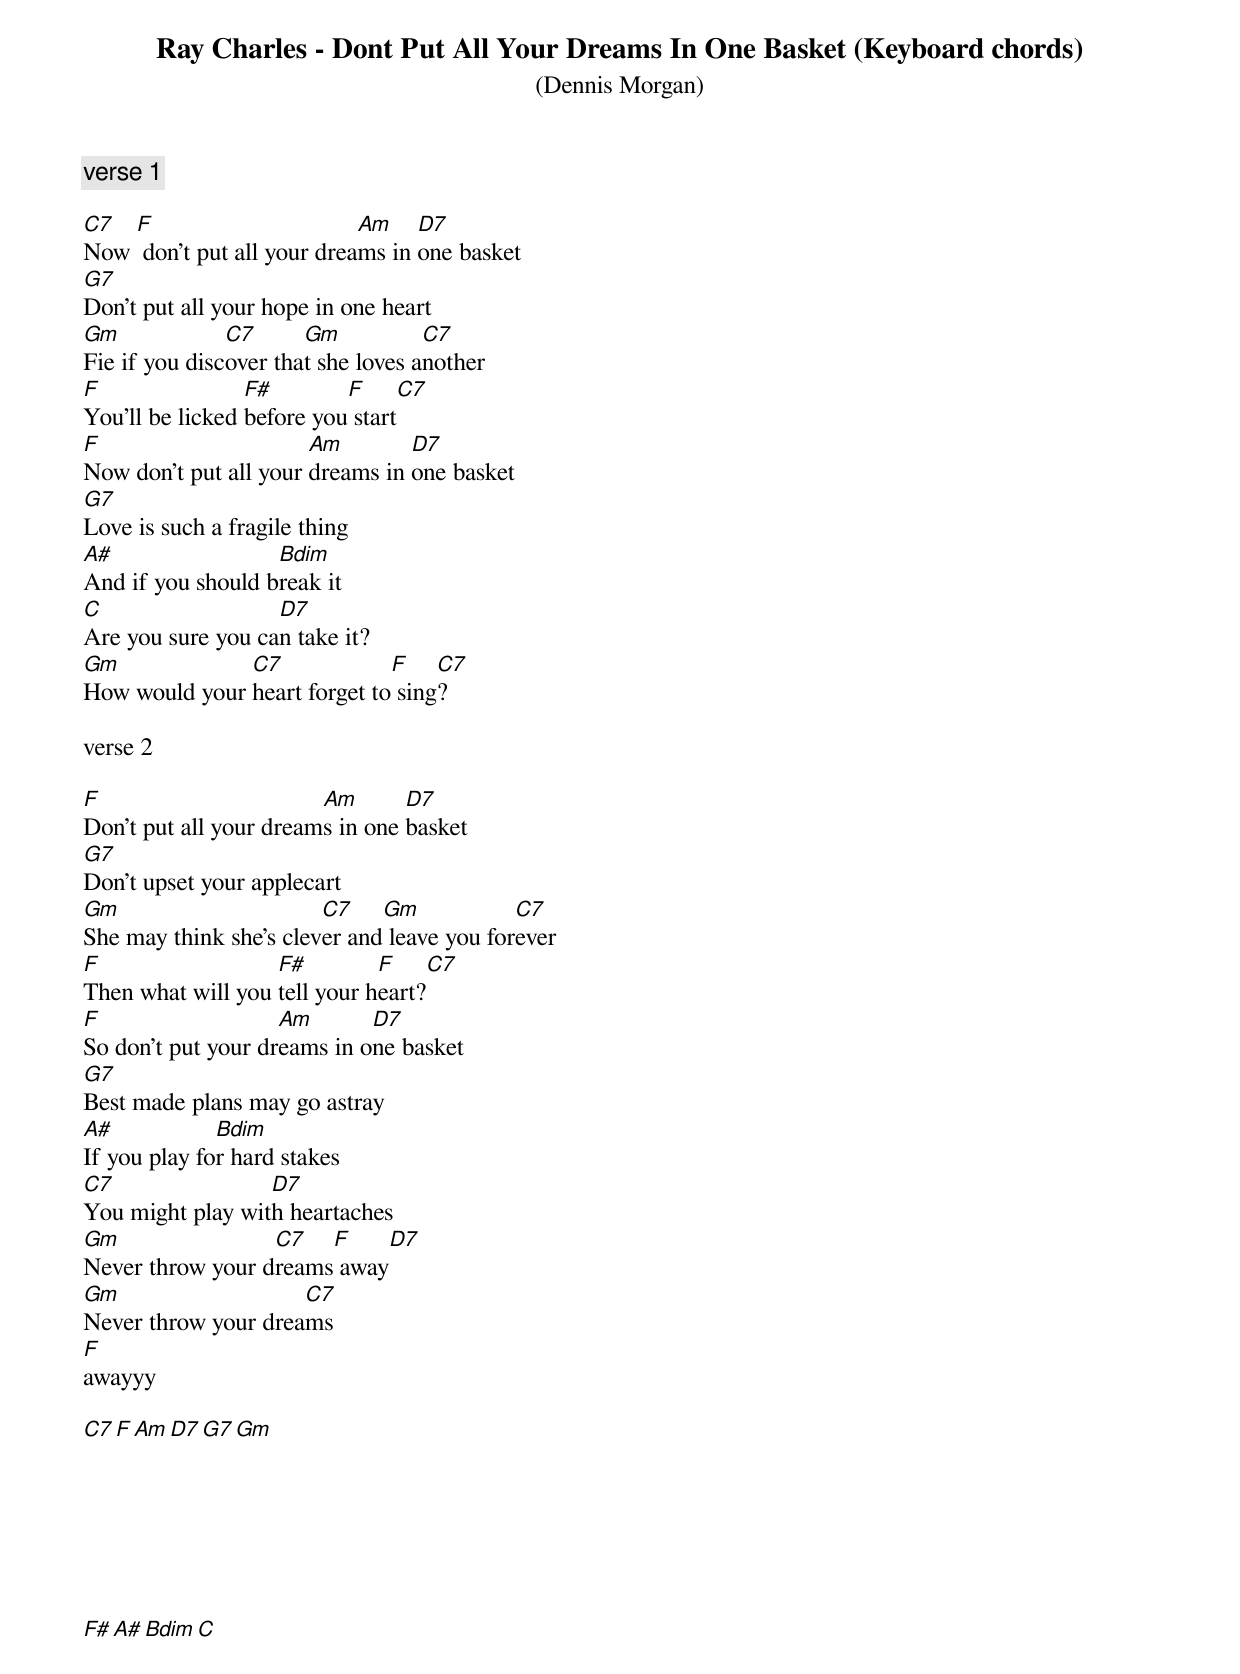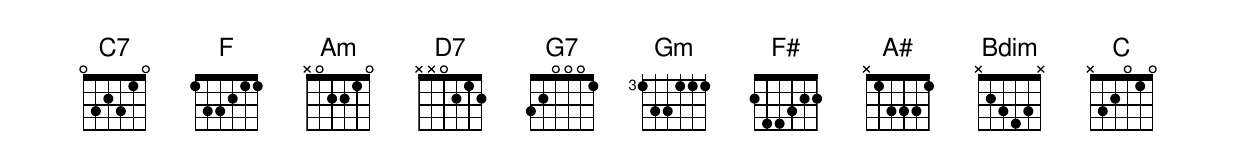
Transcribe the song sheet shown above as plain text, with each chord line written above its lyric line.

Ray Charles - Dont Put All Your Dreams In One Basket (Keyboard chords)
(Dennis Morgan)


verse 1

C7  F                       Am    D7
Now  don't put all your dreams in one basket
G7
Don't put all your hope in one heart
Gm             C7      Gm           C7
Fie if you discover that she loves another
F                F#        F     C7
You'll be licked before you start
F                      Am        D7
Now don't put all your dreams in one basket
G7
Love is such a fragile thing
A#                 Bdim
And if you should break it
C                  D7
Are you sure you can take it?
Gm             C7             F    C7
How would your heart forget to sing?

verse 2

F                       Am       D7
Don't put all your dreams in one basket
G7
Don't upset your applecart
Gm                      C7    Gm            C7
She may think she's clever and leave you forever
F                  F#         F    C7
Then what will you tell your heart?
F                   Am       D7
So don't put your dreams in one basket
G7
Best made plans may go astray
A#            Bdim
If you play for hard stakes
C7                D7
You might play with heartaches
Gm                C7   F    D7
Never throw your dreams away
Gm                   C7
Never throw your dreams
F
awayyy

  C7     F      Am     D7     G7     Gm







  F#     A#     Bdim   C
